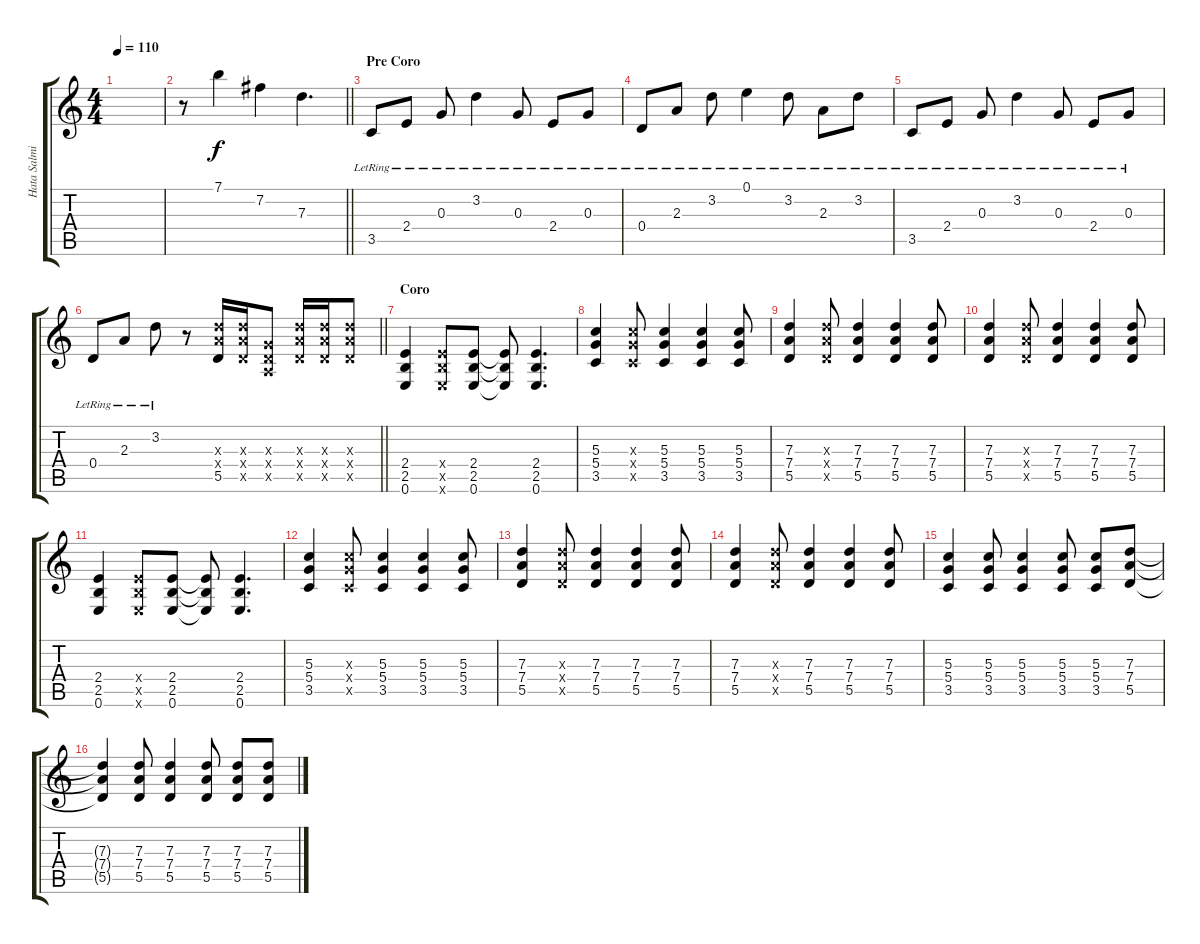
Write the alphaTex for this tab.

\track ("Hata Salmi" "Hata Salmi") {instrument overdrivenguitar}
\staff {score tabs}
\tuning (E4 B3 G3 D3 A2 E2) {hide}
\ts (4 4)
\tempo 110
\clef g2
\ks c
|
\barLineRight lightlight
r.8{volume 7 instrument guitarharmonics} 7.1.4{dy f} 7.2.4 7.3.4{d} |
\section ("" "Pre Coro")
3.5{lr}.8{volume 10 instrument acousticguitarsteel} 2.4{lr}.8 0.3{lr}.8 3.2{lr}.4 0.3{lr}.8 2.4{lr}.8 0.3{lr}.8 |
0.4{lr}.8 2.3{lr}.8 3.2{lr}.8 0.1{lr}.4 3.2{lr}.8 2.3{lr}.8 3.2{lr}.8 |
3.5{lr}.8{volume 10 instrument acousticguitarsteel} 2.4{lr}.8 0.3{lr}.8 3.2{lr}.4 0.3{lr}.8 2.4{lr}.8 0.3{lr}.8 |
\barLineRight lightlight
0.4{lr}.8 2.3{lr}.8 3.2{lr}.8 r.8{volume 13 instrument overdrivenguitar} (7.3{x} 7.4{x} 5.5).16 (7.3{x} 7.4{x} 5.5{x}).16 (0.3{x} 0.4{x} 0.5{x}).8 (7.3{x} 7.4{x} 5.5{x}).16 (7.3{x} 7.4{x} 5.5{x}).16 (7.3{x} 7.4{x} 5.5{x}).8 |
\section ("" "Coro")
(2.4 2.5 0.6).4 (2.4{x} 2.5{x} 0.6{x}).8 (2.4 2.5 0.6).8 (2.4{t} 2.5{t} 0.6{t}).8 (2.4 2.5 0.6).4{d} |
(5.3 5.4 3.5).4 (5.3{x} 5.4{x} 3.5{x}).8 (5.3 5.4 3.5).4 (5.3 5.4 3.5).4 (5.3 5.4 3.5).8 |
(7.3 7.4 5.5).4 (7.3{x} 7.4{x} 5.5{x}).8 (7.3 7.4 5.5).4 (7.3 7.4 5.5).4 (7.3 7.4 5.5).8 |
(7.3 7.4 5.5).4 (7.3{x} 7.4{x} 5.5{x}).8 (7.3 7.4 5.5).4 (7.3 7.4 5.5).4 (7.3 7.4 5.5).8 |
(2.4 2.5 0.6).4 (2.4{x} 2.5{x} 0.6{x}).8 (2.4 2.5 0.6).8 (2.4{t} 2.5{t} 0.6{t}).8 (2.4 2.5 0.6).4{d} |
(5.3 5.4 3.5).4 (5.3{x} 5.4{x} 3.5{x}).8 (5.3 5.4 3.5).4 (5.3 5.4 3.5).4 (5.3 5.4 3.5).8 |
(7.3 7.4 5.5).4 (7.3{x} 7.4{x} 5.5{x}).8 (7.3 7.4 5.5).4 (7.3 7.4 5.5).4 (7.3 7.4 5.5).8 |
(7.3 7.4 5.5).4 (7.3{x} 7.4{x} 5.5{x}).8 (7.3 7.4 5.5).4 (7.3 7.4 5.5).4 (7.3 7.4 5.5).8 |
(5.3 5.4 3.5).4 (5.3 5.4 3.5).8 (5.3 5.4 3.5).4 (5.3 5.4 3.5).8 (5.3 5.4 3.5).8 (7.3 7.4 5.5).8 |
(7.3{t} 7.4{t} 5.5{t}).4 (7.3 7.4 5.5).8 (7.3 7.4 5.5).4 (7.3 7.4 5.5).8 (7.3 7.4 5.5).8 (7.3 7.4 5.5).8
